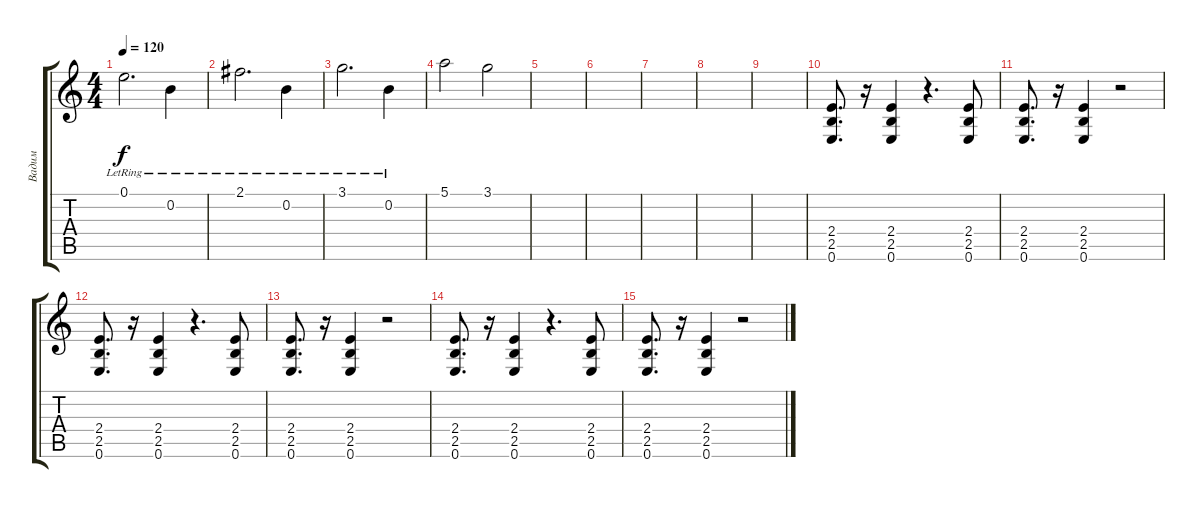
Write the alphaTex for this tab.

\track ("Вадим" "Вадим") {instrument distortionguitar}
\staff {score tabs}
\tuning (E4 B3 G3 D3 A2 E2) {hide}
\ts (4 4)
\tempo 120
\clef g2
\ks c
0.1{lr}.2{d dy f} 0.2{lr}.4 |
2.1{lr}.2{d} 0.2{lr}.4 |
3.1{lr}.2{d} 0.2{lr}.4 |
5.1.2 3.1.2 |
|
|
|
|
|
(2.4 2.5 0.6).8{d} r.16 (2.4 2.5 0.6).4 r.4{d} (2.4 2.5 0.6).8 |
(2.4 2.5 0.6).8{d} r.16 (2.4 2.5 0.6).4 r.2 |
(2.4 2.5 0.6).8{d} r.16 (2.4 2.5 0.6).4 r.4{d} (2.4 2.5 0.6).8 |
(2.4 2.5 0.6).8{d} r.16 (2.4 2.5 0.6).4 r.2 |
(2.4 2.5 0.6).8{d} r.16 (2.4 2.5 0.6).4 r.4{d} (2.4 2.5 0.6).8 |
(2.4 2.5 0.6).8{d} r.16 (2.4 2.5 0.6).4 r.2
